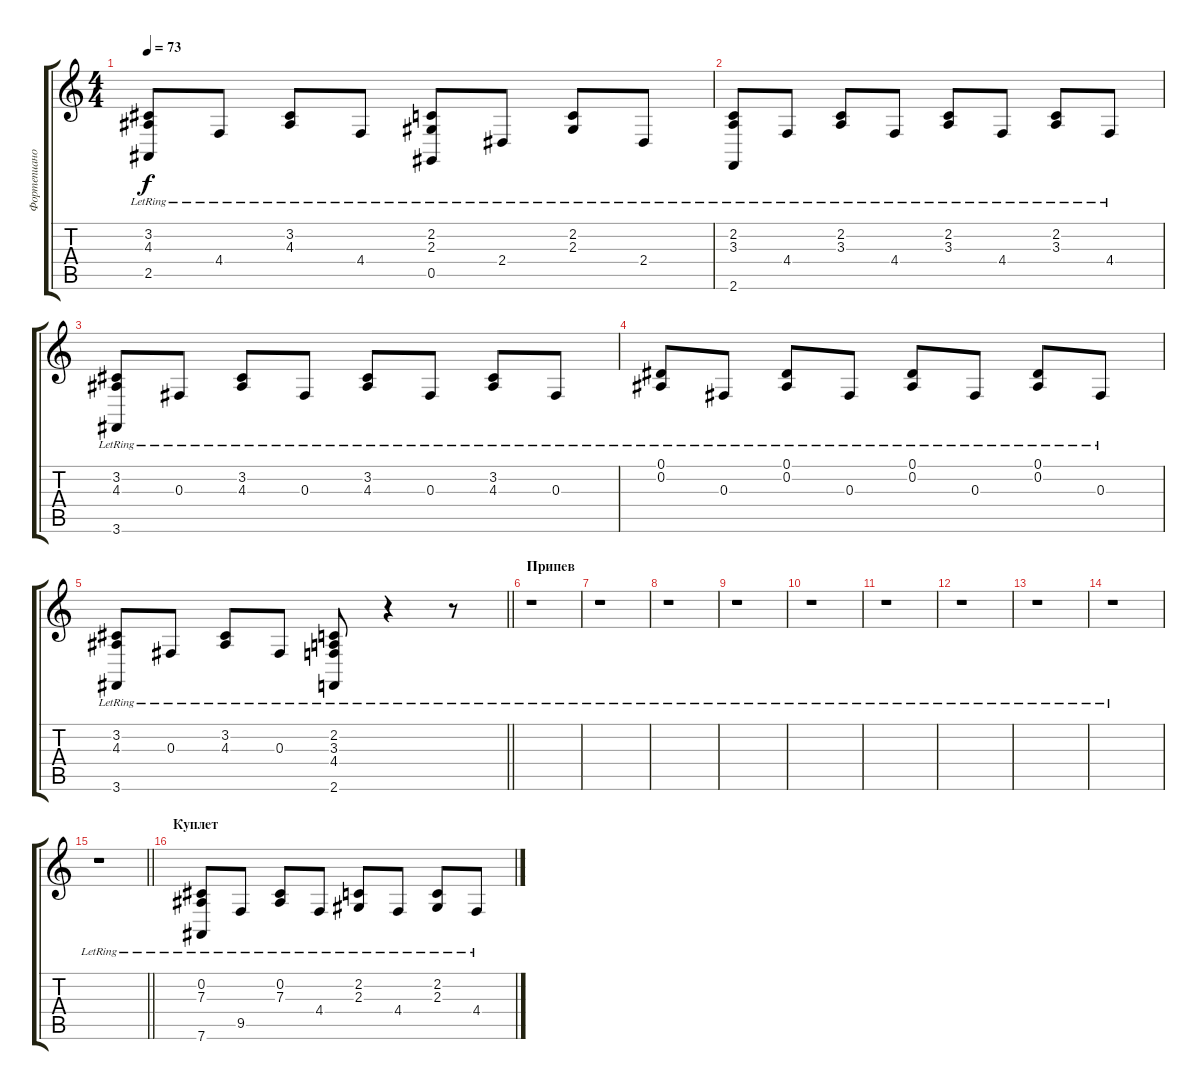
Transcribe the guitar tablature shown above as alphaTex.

\track ("Фортепиано" "Фортепиано") {instrument acousticgrandpiano}
\staff {score tabs}
\tuning (Eb4 Bb3 Gb3 Db3 Ab2 Eb2) {hide}
\ts (4 4)
\tempo 73
\clef g2
\ks c
(3.2{lr} 4.3{lr} 2.5{lr}).8{dy f} 4.4{lr}.8 (3.2{lr} 4.3{lr}).8 4.4{lr}.8 (2.2{lr} 2.3{lr} 0.5{lr}).8 2.4{lr}.8 (2.2{lr} 2.3{lr}).8 2.4{lr}.8 |
(2.2{lr} 3.3{lr} 2.6{lr}).8 4.4{lr}.8 (2.2{lr} 3.3{lr}).8 4.4{lr}.8 (2.2{lr} 3.3{lr}).8 4.4{lr}.8 (2.2{lr} 3.3{lr}).8 4.4{lr}.8 |
(3.2{lr} 4.3{lr} 3.6{lr}).8 0.3{lr}.8 (3.2{lr} 4.3{lr}).8 0.3{lr}.8 (3.2{lr} 4.3{lr}).8 0.3{lr}.8 (3.2{lr} 4.3{lr}).8 0.3{lr}.8 |
(0.1{lr} 0.2{lr}).8 0.3{lr}.8 (0.1{lr} 0.2{lr}).8 0.3{lr}.8 (0.1{lr} 0.2{lr}).8 0.3{lr}.8 (0.1{lr} 0.2{lr}).8 0.3{lr}.8 |
\barLineRight lightlight
(3.2{lr} 4.3{lr} 3.6{lr}).8 0.3{lr}.8 (3.2{lr} 4.3{lr}).8 0.3{lr}.8 (2.2{lr} 3.3{lr} 4.4{lr} 2.6{lr}).8 r.4 r.8 |
\section ("" "Припев")
r.1 |
r.1 |
r.1 |
r.1 |
r.1 |
r.1 |
r.1 |
r.1 |
r.1 |
\barLineRight lightlight
r.1 |
\section ("" "Куплет")
(0.2{lr} 7.3{lr} 7.6{lr}).8 9.5{lr}.8 (0.2{lr} 7.3{lr}).8 4.4{lr}.8 (2.2{lr} 2.3{lr}).8 4.4{lr}.8 (2.2{lr} 2.3{lr}).8 4.4{lr}.8
